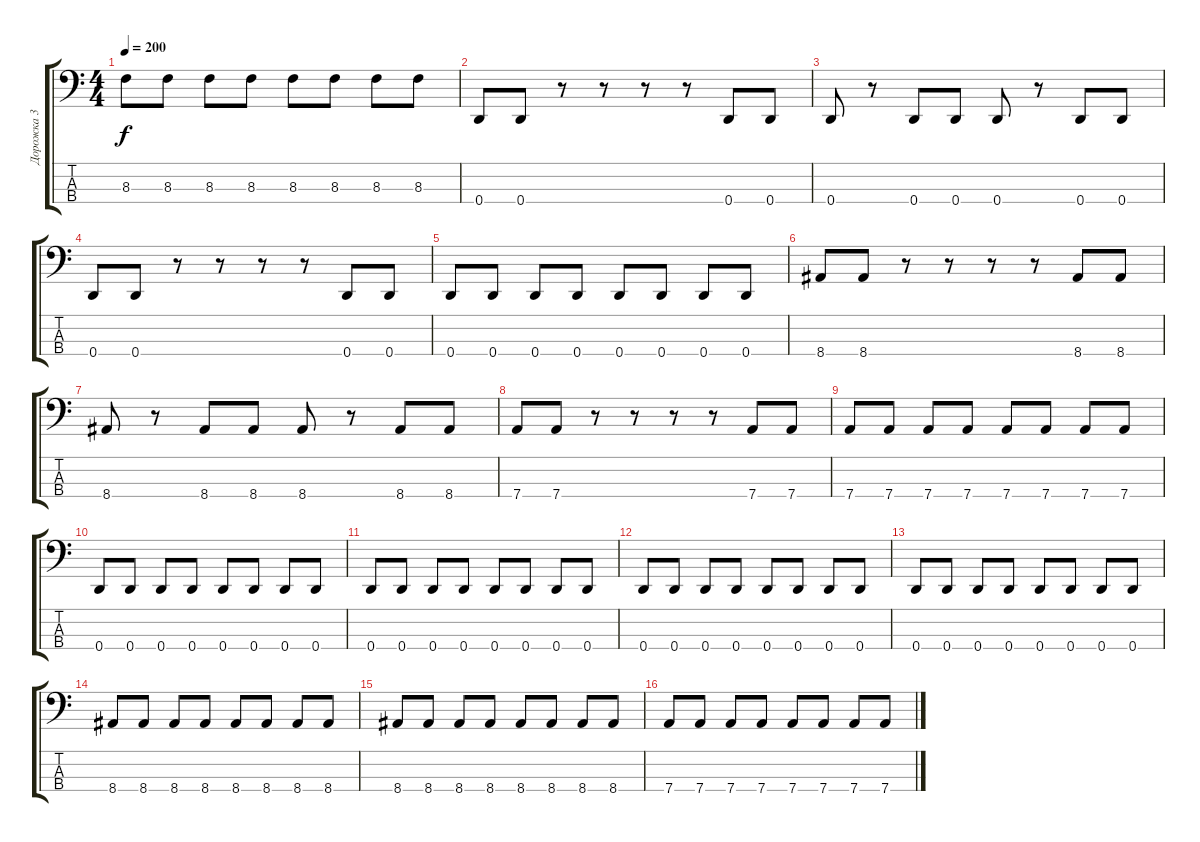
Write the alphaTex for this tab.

\track ("Дорожка 3" "Дорожка 3") {instrument electricbassfinger}
\staff {score tabs}
\tuning (G2 D2 A1 D1) {hide}
\ts (4 4)
\tempo 200
\clef f4
\ks c
8.3.8{dy f} 8.3.8 8.3.8 8.3.8 8.3.8 8.3.8 8.3.8 8.3.8 |
0.4.8 0.4.8 r.8 r.8 r.8 r.8 0.4.8 0.4.8 |
0.4.8 r.8 0.4.8 0.4.8 0.4.8 r.8 0.4.8 0.4.8 |
0.4.8 0.4.8 r.8 r.8 r.8 r.8 0.4.8 0.4.8 |
0.4.8 0.4.8 0.4.8 0.4.8 0.4.8 0.4.8 0.4.8 0.4.8 |
8.4.8 8.4.8 r.8 r.8 r.8 r.8 8.4.8 8.4.8 |
8.4.8 r.8 8.4.8 8.4.8 8.4.8 r.8 8.4.8 8.4.8 |
7.4.8 7.4.8 r.8 r.8 r.8 r.8 7.4.8 7.4.8 |
7.4.8 7.4.8 7.4.8 7.4.8 7.4.8 7.4.8 7.4.8 7.4.8 |
0.4.8 0.4.8 0.4.8 0.4.8 0.4.8 0.4.8 0.4.8 0.4.8 |
0.4.8 0.4.8 0.4.8 0.4.8 0.4.8 0.4.8 0.4.8 0.4.8 |
0.4.8 0.4.8 0.4.8 0.4.8 0.4.8 0.4.8 0.4.8 0.4.8 |
0.4.8 0.4.8 0.4.8 0.4.8 0.4.8 0.4.8 0.4.8 0.4.8 |
8.4.8 8.4.8 8.4.8 8.4.8 8.4.8 8.4.8 8.4.8 8.4.8 |
8.4.8 8.4.8 8.4.8 8.4.8 8.4.8 8.4.8 8.4.8 8.4.8 |
7.4.8 7.4.8 7.4.8 7.4.8 7.4.8 7.4.8 7.4.8 7.4.8
